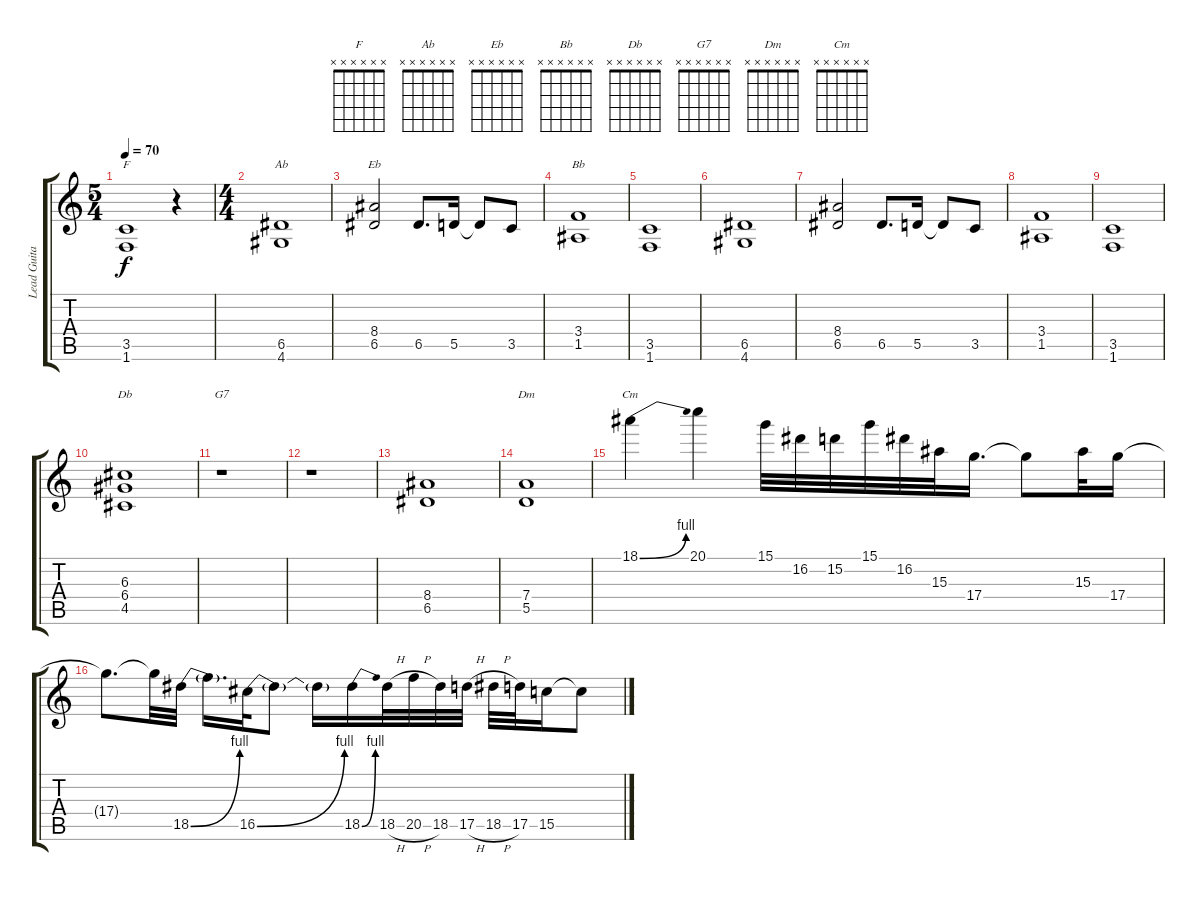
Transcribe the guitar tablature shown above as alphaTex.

\track ("Lead Guitar" "Lead Guita") {instrument distortionguitar}
\staff {score tabs}
\tuning (E4 B3 G3 D3 A2 E2) {hide}
\chord ("F" x x x x x x)
\chord ("Ab" x x x x x x)
\chord ("Eb" x x x x x x)
\chord ("Bb" x x x x x x)
\chord ("Db" x x x x x x)
\chord ("G7" x x x x x x)
\chord ("Dm" x x x x x x)
\chord ("Cm" x x x x x x)
\ts (5 4)
\tempo 70
\clef g2
\ks c
(3.5 1.6).1{ch "F" dy f} r.4 |
\ts (4 4)
(6.5 4.6).1{ch "Ab"} |
(8.4 6.5).2{ch "Eb"} 6.5.8{d} 5.5.16 5.5{t}.8 3.5.8 |
(3.4 1.5).1{ch "Bb"} |
(3.5 1.6).1 |
(6.5 4.6).1 |
(8.4 6.5).2 6.5.8{d} 5.5.16 5.5{t}.8 3.5.8 |
(3.4 1.5).1 |
(3.5 1.6).1 |
(6.3 6.4 4.5).1{ch "Db"} |
r.1{ch "G7"} |
r.1 |
(8.4 6.5).1 |
(7.4 5.5).1{ch "Dm"} |
18.1{be (bend 0 0 60 4)}.4{ch "Cm"} 20.1.4 15.1.32 16.2.32 15.2.32 15.1.32 16.2.32 15.3.32 17.4.16{d} 17.4{t}.8 15.3.32 17.4.16 |
17.4{t}.8{d} 17.4{t}.32 18.5{be (bend 0 0 60 4)}.32 18.5{t}.16{d} 16.5{be (bend 0 0 60 4)}.32 16.5{t}.8 16.5{t}.16 18.5{be (bend 0 0 60 4)}.16 18.5{h}.32 20.5{h}.32 18.5.32 17.5{h}.32 18.5{h}.32 17.5.32 15.5.16 15.5{t}.8
